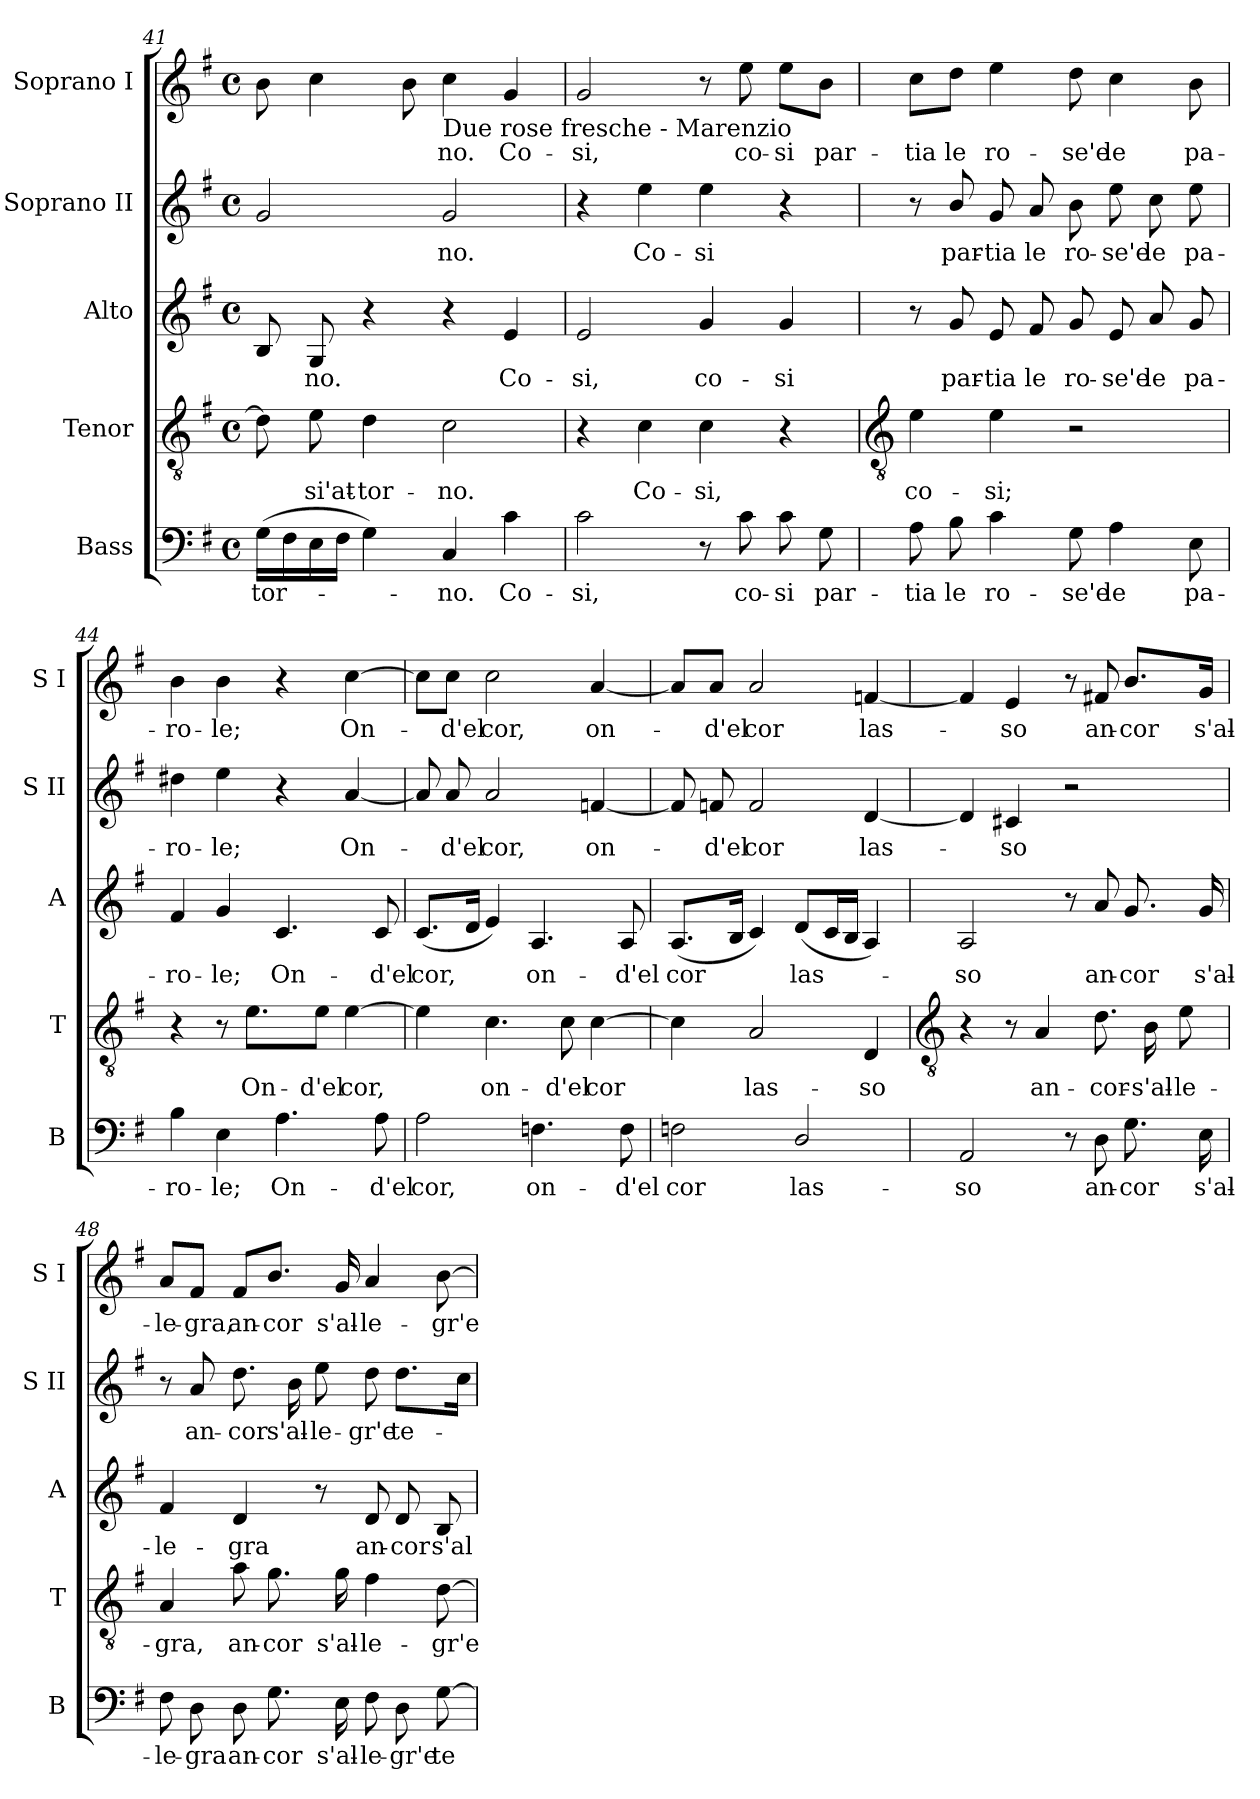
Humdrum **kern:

**kern	**text	**kern	**text	**kern	**text	**kern	**text	**kern	**text
*part5	*part5	*part4	*part4	*part3	*part3	*part2	*part2	*part1	*part1
*staff5	*staff5	*staff4	*staff4	*staff3	*staff3	*staff2	*staff2	*staff1	*staff1
*I"Bass	*	*I"Tenor	*	*I"Alto	*	*I"Soprano II	*	*I"Soprano I	*
*I'B	*	*I'T	*	*I'A	*	*I'S II	*	*I'S I	*
*clefF4	*	*clefGv2	*	*clefG2	*	*clefG2	*	*clefG2	*
*k[f#]	*	*k[f#]	*	*k[f#]	*	*k[f#]	*	*k[f#]	*
*G:	*	*G:	*	*G:	*	*G:	*	*G:	*
*M4/4	*	*M4/4	*	*M4/4	*	*M4/4	*	*M4/4	*
*met(c)	*	*met(c)	*	*met(c)	*	*met(c)	*	*met(c)	*
=41	=41	=41	=41	=41	=41	=41	=41	=41	=41
!	!LO:LY:b	!	!	!	!	!	!	!	!
(>16GLL	-tor-	8d]	.	8B	.	2g	.	8b	.
16F#	.	.	.	.	.	.	.	.	.
!	!	!	!LO:LY:b	!	!LO:LY:b	!	!	!	!
16E	.	8e	si'at-	8G	no.	.	.	4cc	.
16F#JJ	.	.	.	.	.	.	.	.	.
!	!	!	!LO:LY:b	!	!	!	!	!	!
4G)	.	4d	-tor-	4r	.	.	.	.	.
.	.	.	.	.	.	.	.	8b	.
!	!	!	!	!	!	!	!	!LO:TX:b:t=Due rose fresche - Marenzio	!
!	!LO:LY:b	!	!LO:LY:b	!	!	!	!LO:LY:b	!	!LO:LY:b
4C	no.	2c	-no.	4r	.	2g	no.	4cc	no.
!	!LO:LY:b	!	!	!	!LO:LY:b	!	!	!	!LO:LY:b
4c	Co-	.	.	4e	Co-	.	.	4g	Co-
=42	=42	=42	=42	=42	=42	=42	=42	=42	=42
!	!LO:LY:b	!	!	!	!LO:LY:b	!	!	!	!LO:LY:b
2c	-si,	4r	.	2e	-si,	4r	.	2g	-si,
!	!	!	!LO:LY:b	!	!	!	!LO:LY:b	!	!
.	.	4c	Co-	.	.	4ee	Co-	.	.
!	!	!	!LO:LY:b	!	!LO:LY:b	!	!LO:LY:b	!	!
8r	.	4c	-si,	4g	co-	4ee	-si	8r	.
!	!LO:LY:b	!	!	!	!	!	!	!	!LO:LY:b
8c	co-	.	.	.	.	.	.	8ee	co-
!	!LO:LY:b	!	!	!	!LO:LY:b	!	!	!	!LO:LY:b
8c	-si	4r	.	4g	-si	4r	.	8ee\L	-si
!	!LO:LY:b	!	!	!	!	!	!	!	!LO:LY:b
8G	par-	.	.	.	.	.	.	8b\J	par-
!!LO:LB:g=z
=43	=43	=43	=43	=43	=43	=43	=43	=43	=43
*	*	*clefGv2	*	*	*	*	*	*	*
!	!LO:LY:b	!	!LO:LY:b	!	!	!	!	!	!LO:LY:b
8A	-tia	4e	co-	8r	.	8r	.	8cc\L	-tia
!	!LO:LY:b	!	!	!	!LO:LY:b	!	!LO:LY:b	!	!LO:LY:b
8B	le	.	.	8g	par-	8b/	par-	8dd\J	le
!	!LO:LY:b	!	!LO:LY:b	!	!LO:LY:b	!	!LO:LY:b	!	!LO:LY:b
4c	ro-	4e	-si;	8e	-tia	8g	-tia	4ee	ro-
!	!	!	!	!	!LO:LY:b	!	!LO:LY:b	!	!
.	.	.	.	8f#	le	8a	le	.	.
!	!LO:LY:b	!	!	!	!LO:LY:b	!	!LO:LY:b	!	!LO:LY:b
8G	-se'e	2r	.	8g	ro-	8b	ro-	8dd	-se'e
!	!LO:LY:b	!	!	!	!LO:LY:b	!	!LO:LY:b	!	!LO:LY:b
4A	le	.	.	8e	-se'e	8ee	-se'e	4cc	le
!	!	!	!	!	!LO:LY:b	!	!LO:LY:b	!	!
.	.	.	.	8a	le	8cc	le	.	.
!	!LO:LY:b	!	!	!	!LO:LY:b	!	!LO:LY:b	!	!LO:LY:b
8E	pa-	.	.	8g	pa-	8ee	pa-	8b	pa-
=44	=44	=44	=44	=44	=44	=44	=44	=44	=44
!	!LO:LY:b	!	!	!	!LO:LY:b	!	!LO:LY:b	!	!LO:LY:b
4B	-ro-	4r	.	4f#	-ro-	4dd#X	-ro-	4b	-ro-
!	!LO:LY:b	!	!	!	!LO:LY:b	!	!LO:LY:b	!	!LO:LY:b
4E	-le;	8r	.	4g	-le;	4ee	-le;	4b	-le;
!	!	!	!LO:LY:b	!	!	!	!	!	!
.	.	8.eL	On-	.	.	.	.	.	.
!	!LO:LY:b	!	!	!	!LO:LY:b	!	!	!	!
4.A	On-	.	.	4.c	On-	4r	.	4r	.
.	.	16ryy	.	.	.	.	.	.	.
!	!	!	!LO:LY:b	!	!	!	!	!	!
.	.	8eJ	-d'el	.	.	.	.	.	.
!	!	!	!LO:LY:b	!	!	!	!LO:LY:b	!	!LO:LY:b
.	.	[4e	cor,	.	.	[4a	On-	[4cc	On-
!	!LO:LY:b	!	!	!	!LO:LY:b	!	!	!	!
8A	-d'el	.	.	8c	-d'el	.	.	.	.
=45	=45	=45	=45	=45	=45	=45	=45	=45	=45
!	!LO:LY:b	!	!	!	!LO:LY:b	!	!	!	!
2A	cor,	4e]	.	(<8.cL	cor,	8a]	.	8cc\L]	.
!	!	!	!	!	!	!	!LO:LY:b	!	!LO:LY:b
.	.	.	.	.	.	8a	d'el	8cc\J	d'el
.	.	.	.	16dJ	.	.	.	.	.
!	!	!	!LO:LY:b	!	!	!	!LO:LY:b	!	!LO:LY:b
.	.	4.c	on-	4e)	.	2a	cor,	2cc	cor,
!	!LO:LY:b	!	!	!	!LO:LY:b	!	!	!	!
4.Fn	on-	.	.	4.A	on-	.	.	.	.
!	!	!	!LO:LY:b	!	!	!	!	!	!
.	.	8c	-d'el	.	.	.	.	.	.
!	!	!	!LO:LY:b	!	!	!	!LO:LY:b	!	!LO:LY:b
.	.	[4c	cor	.	.	[4fn	on-	[4a	on-
!	!LO:LY:b	!	!	!	!LO:LY:b	!	!	!	!
8F	-d'el	.	.	8A	-d'el	.	.	.	.
=46	=46	=46	=46	=46	=46	=46	=46	=46	=46
!	!LO:LY:b	!	!	!	!LO:LY:b	!	!	!	!
2Fn	cor	4c]	.	(<8.AL	cor	8f]	.	8a/L]	.
!	!	!	!	!	!	!	!LO:LY:b	!	!LO:LY:b
.	.	.	.	.	.	8fn	d'el	8a/J	d'el
.	.	.	.	16BJ	.	.	.	.	.
!	!	!	!LO:LY:b	!	!	!	!LO:LY:b	!	!LO:LY:b
.	.	2A	las-	4c)	.	2f	cor	2a	cor
!	!LO:LY:b	!	!	!	!LO:LY:b	!	!	!	!
2D/	las-	.	.	(<8dL	las-	.	.	.	.
.	.	.	.	16cL	.	.	.	.	.
.	.	.	.	16BJJ	.	.	.	.	.
!	!	!	!LO:LY:b	!	!	!	!LO:LY:b	!	!LO:LY:b
.	.	4D	-so	4A)	.	[4d	las-	[4fn	las-
!!LO:LB:g=z
=47	=47	=47	=47	=47	=47	=47	=47	=47	=47
*	*	*clefGv2	*	*	*	*	*	*	*
!	!LO:LY:b	!	!	!	!LO:LY:b	!	!	!	!
2AA	-so	4r	.	2A	so	4d]	.	4f]	.
!	!	!	!	!	!	!	!LO:LY:b	!	!LO:LY:b
.	.	8r	.	.	.	4c#X	so	4e	so
!	!	!	!LO:LY:b	!	!	!	!	!	!
.	.	4A	an-	.	.	.	.	.	.
8r	.	.	.	8r	.	2r	.	8r	.
!	!LO:LY:b	!	!LO:LY:b	!	!LO:LY:b	!	!	!	!LO:LY:b
8D	an-	8.d	-cor-	8a	an-	.	.	8f#X	an-
!	!LO:LY:b	!	!	!	!LO:LY:b	!	!	!	!LO:LY:b
8.G	-cor	.	.	8.g	-cor	.	.	8.b/L	-cor
!	!	!	!LO:LY:b	!	!	!	!	!	!
.	.	16B	-s'al-	.	.	.	.	.	.
!	!	!	!LO:LY:b	!	!	!	!	!	!
.	.	8e	-le-	.	.	.	.	.	.
!	!LO:LY:b	!	!	!	!LO:LY:b	!	!	!	!LO:LY:b
16E	s'al-	.	.	16g	s'al-	.	.	16g/Jk	s'al-
=48	=48	=48	=48	=48	=48	=48	=48	=48	=48
!	!LO:LY:b	!	!LO:LY:b	!	!LO:LY:b	!	!	!	!LO:LY:b
8F#	-le-	4A	-gra,	4f#	-le-	8r	.	8a/L	-le-
!	!LO:LY:b	!	!	!	!	!	!LO:LY:b	!	!LO:LY:b
8D	-gra	.	.	.	.	8a	an-	8f#/J	-gra,
!	!LO:LY:b	!	!LO:LY:b	!	!LO:LY:b	!	!LO:LY:b	!	!LO:LY:b
8D	an-	8a	an-	4d	-gra	8.dd	-cor	8f#/L	an-
!	!LO:LY:b	!	!LO:LY:b	!	!	!	!	!	!LO:LY:b
8.G	-cor	8.g	-cor	.	.	.	.	8.b/J	-cor
!	!	!	!	!	!	!	!LO:LY:b	!	!
.	.	.	.	.	.	16b	s'al-	.	.
!	!	!	!	!	!	!	!LO:LY:b	!	!
.	.	.	.	8r	.	8ee	-le-	.	.
!	!LO:LY:b	!	!LO:LY:b	!	!	!	!	!	!LO:LY:b
16E	s'al-	16g	s'al-	.	.	.	.	16g	s'al-
!	!LO:LY:b	!	!LO:LY:b	!	!LO:LY:b	!	!LO:LY:b	!	!LO:LY:b
8F#	-le-	4f#	-le-	8d	an-	8dd	-gr'e	4a	-le-
!	!LO:LY:b	!	!	!	!LO:LY:b	!	!LO:LY:b	!	!
8D	-gr'e	.	.	8d	-cor	8.ddL	te-	.	.
!	!LO:LY:b	!	!LO:LY:b	!	!LO:LY:b	!	!	!	!LO:LY:b
[8GL	te-	[8d	-gr'e	8B	s'al-	.	.	[8b	-gr'e
.	.	.	.	.	.	16ccJ	.	.	.
=	=	=	=	=	=	=	=	=	=
*-	*-	*-	*-	*-	*-	*-	*-	*-	*-
